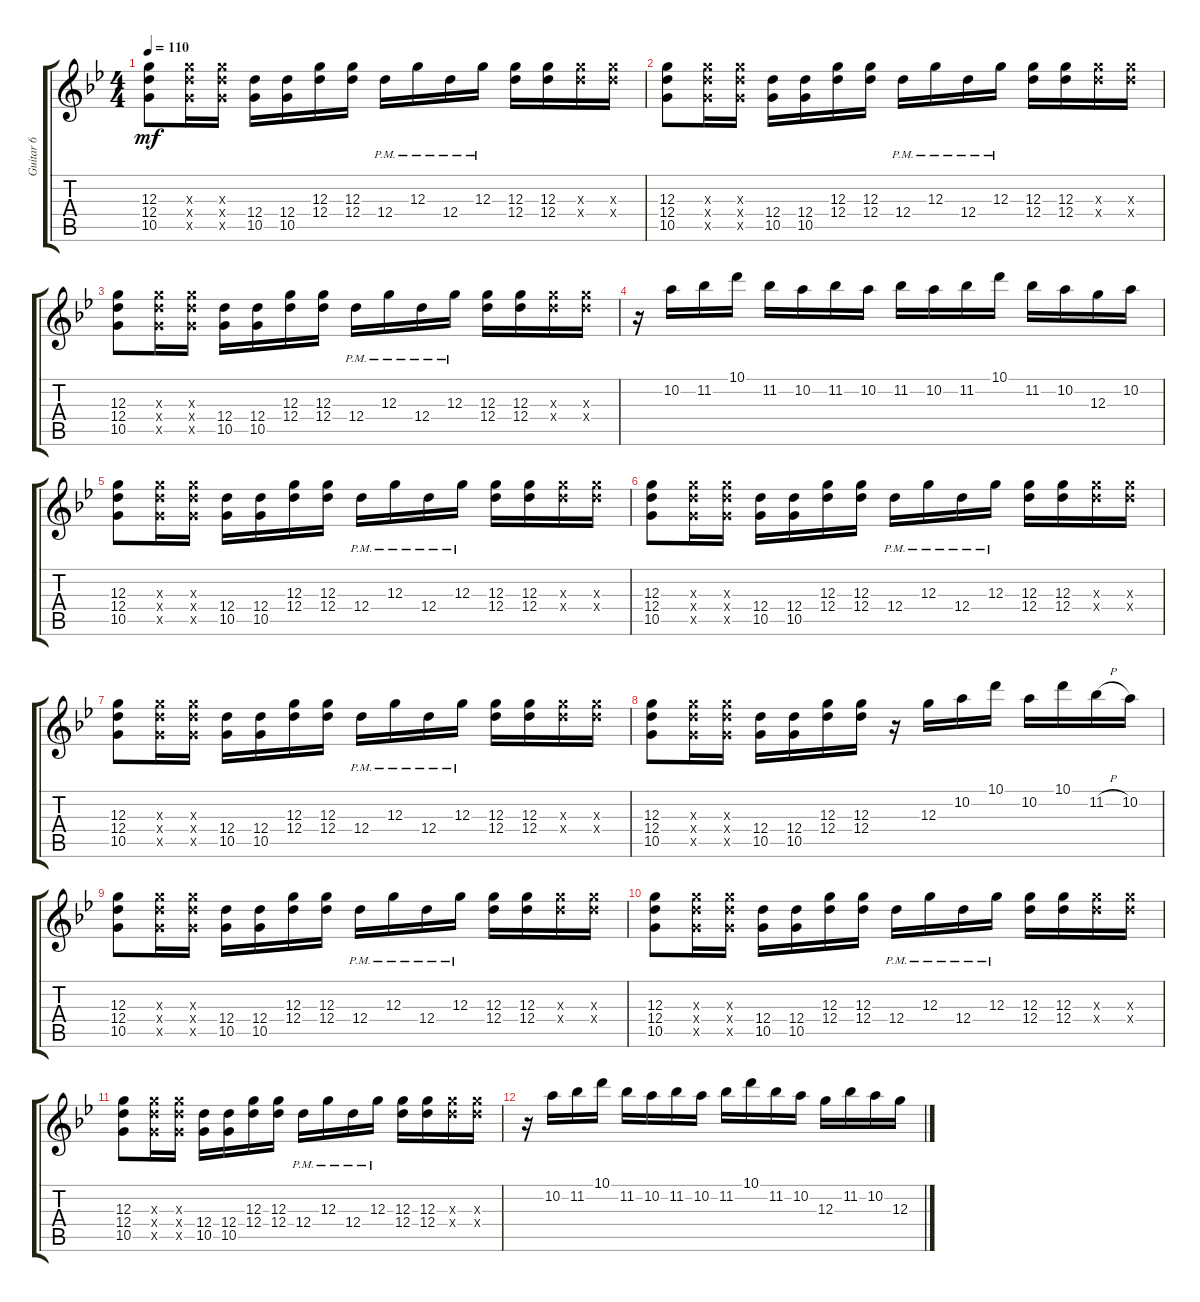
\track ("Guitar 6" "Guitar 6") {instrument distortionguitar}
\staff {score tabs}
\tuning (E4 B3 G3 D3 A2 E2) {hide}
\ts (4 4)
\tempo 110
\clef g2
\ks bb
(12.3 12.4 10.5).8{dy mf} (12.3{x} 12.4{x} 10.5{x}).16 (12.3{x} 12.4{x} 10.5{x}).16 (12.4 10.5).16 (12.4 10.5).16 (12.3 12.4).16 (12.3 12.4).16 12.4{pm}.16 12.3{pm}.16 12.4{pm}.16 12.3{pm}.16 (12.3 12.4).16 (12.3 12.4).16 (12.3{x} 12.4{x}).16 (12.3{x} 12.4{x}).16 |
(12.3 12.4 10.5).8 (12.3{x} 12.4{x} 10.5{x}).16 (12.3{x} 12.4{x} 10.5{x}).16 (12.4 10.5).16 (12.4 10.5).16 (12.3 12.4).16 (12.3 12.4).16 12.4{pm}.16 12.3{pm}.16 12.4{pm}.16 12.3{pm}.16 (12.3 12.4).16 (12.3 12.4).16 (12.3{x} 12.4{x}).16 (12.3{x} 12.4{x}).16 |
(12.3 12.4 10.5).8 (12.3{x} 12.4{x} 10.5{x}).16 (12.3{x} 12.4{x} 10.5{x}).16 (12.4 10.5).16 (12.4 10.5).16 (12.3 12.4).16 (12.3 12.4).16 12.4{pm}.16 12.3{pm}.16 12.4{pm}.16 12.3{pm}.16 (12.3 12.4).16 (12.3 12.4).16 (12.3{x} 12.4{x}).16 (12.3{x} 12.4{x}).16 |
r.16 10.2.16 11.2.16 10.1.16 11.2.16 10.2.16 11.2.16 10.2.16 11.2.16 10.2.16 11.2.16 10.1.16 11.2.16 10.2.16 12.3.16 10.2.16 |
(12.3 12.4 10.5).8 (12.3{x} 12.4{x} 10.5{x}).16 (12.3{x} 12.4{x} 10.5{x}).16 (12.4 10.5).16 (12.4 10.5).16 (12.3 12.4).16 (12.3 12.4).16 12.4{pm}.16 12.3{pm}.16 12.4{pm}.16 12.3{pm}.16 (12.3 12.4).16 (12.3 12.4).16 (12.3{x} 12.4{x}).16 (12.3{x} 12.4{x}).16 |
(12.3 12.4 10.5).8 (12.3{x} 12.4{x} 10.5{x}).16 (12.3{x} 12.4{x} 10.5{x}).16 (12.4 10.5).16 (12.4 10.5).16 (12.3 12.4).16 (12.3 12.4).16 12.4{pm}.16 12.3{pm}.16 12.4{pm}.16 12.3{pm}.16 (12.3 12.4).16 (12.3 12.4).16 (12.3{x} 12.4{x}).16 (12.3{x} 12.4{x}).16 |
(12.3 12.4 10.5).8 (12.3{x} 12.4{x} 10.5{x}).16 (12.3{x} 12.4{x} 10.5{x}).16 (12.4 10.5).16 (12.4 10.5).16 (12.3 12.4).16 (12.3 12.4).16 12.4{pm}.16 12.3{pm}.16 12.4{pm}.16 12.3{pm}.16 (12.3 12.4).16 (12.3 12.4).16 (12.3{x} 12.4{x}).16 (12.3{x} 12.4{x}).16 |
(12.3 12.4 10.5).8 (12.3{x} 12.4{x} 10.5{x}).16 (12.3{x} 12.4{x} 10.5{x}).16 (12.4 10.5).16 (12.4 10.5).16 (12.3 12.4).16 (12.3 12.4).16 r.16 12.3.16 10.2.16 10.1.16 10.2.16 10.1.16 11.2{h}.16 10.2.16 |
(12.3 12.4 10.5).8 (12.3{x} 12.4{x} 10.5{x}).16 (12.3{x} 12.4{x} 10.5{x}).16 (12.4 10.5).16 (12.4 10.5).16 (12.3 12.4).16 (12.3 12.4).16 12.4{pm}.16 12.3{pm}.16 12.4{pm}.16 12.3{pm}.16 (12.3 12.4).16 (12.3 12.4).16 (12.3{x} 12.4{x}).16 (12.3{x} 12.4{x}).16 |
(12.3 12.4 10.5).8 (12.3{x} 12.4{x} 10.5{x}).16 (12.3{x} 12.4{x} 10.5{x}).16 (12.4 10.5).16 (12.4 10.5).16 (12.3 12.4).16 (12.3 12.4).16 12.4{pm}.16 12.3{pm}.16 12.4{pm}.16 12.3{pm}.16 (12.3 12.4).16 (12.3 12.4).16 (12.3{x} 12.4{x}).16 (12.3{x} 12.4{x}).16 |
(12.3 12.4 10.5).8 (12.3{x} 12.4{x} 10.5{x}).16 (12.3{x} 12.4{x} 10.5{x}).16 (12.4 10.5).16 (12.4 10.5).16 (12.3 12.4).16 (12.3 12.4).16 12.4{pm}.16 12.3{pm}.16 12.4{pm}.16 12.3{pm}.16 (12.3 12.4).16 (12.3 12.4).16 (12.3{x} 12.4{x}).16 (12.3{x} 12.4{x}).16 |
r.16 10.2.16 11.2.16 10.1.16 11.2.16 10.2.16 11.2.16 10.2.16 11.2.16 10.1.16 11.2.16 10.2.16 12.3.16 11.2.16 10.2.16 12.3.16
